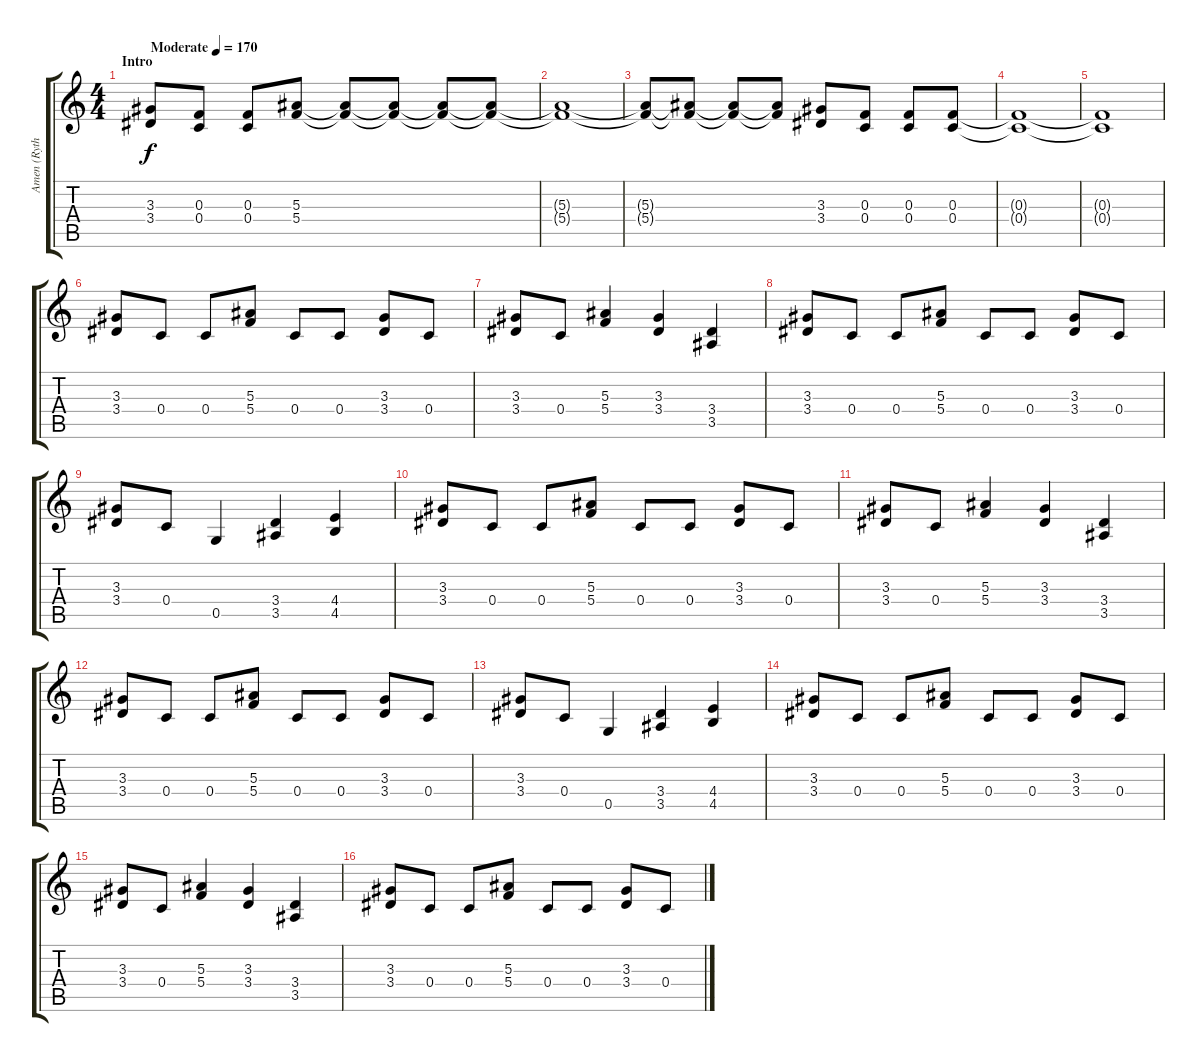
\track ("Amen (Rythm)" "Amen (Ryth") {instrument distortionguitar}
\staff {score tabs}
\tuning (D4 A3 F3 C3 G2 D2) {hide}
\ts (4 4)
\section ("" "Intro")
\tempo (170 "Moderate")
\clef g2
\ks c
(3.3 3.4).8{dy f instrument distortionguitar} (0.3 0.4).8 (0.3 0.4).8 (5.3 5.4).8 (5.3{t} 5.4{t}).8 (5.3{t} 5.4{t}).8 (5.3{t} 5.4{t}).8 (5.3{t} 5.4{t}).8 |
(5.3{t} 5.4{t}).1 |
(5.3{t} 5.4{t}).8 (5.3{t} 5.4{t}).8 (5.3{t} 5.4{t}).8 (5.3{t} 5.4{t}).8 (3.3 3.4).8 (0.3 0.4).8 (0.3 0.4).8 (0.3 0.4).8 |
(0.3{t} 0.4{t}).1 |
(0.3{t} 0.4{t}).1 |
(3.3 3.4).8 0.4.8 0.4.8 (5.3 5.4).8 0.4.8 0.4.8 (3.3 3.4).8 0.4.8 |
(3.3 3.4).8 0.4.8 (5.3 5.4).4 (3.3 3.4).4 (3.4 3.5).4 |
(3.3 3.4).8 0.4.8 0.4.8 (5.3 5.4).8 0.4.8 0.4.8 (3.3 3.4).8 0.4.8 |
(3.3 3.4).8 0.4.8 0.5.4 (3.4 3.5).4 (4.4 4.5).4 |
(3.3 3.4).8 0.4.8 0.4.8 (5.3 5.4).8 0.4.8 0.4.8 (3.3 3.4).8 0.4.8 |
(3.3 3.4).8 0.4.8 (5.3 5.4).4 (3.3 3.4).4 (3.4 3.5).4 |
(3.3 3.4).8 0.4.8 0.4.8 (5.3 5.4).8 0.4.8 0.4.8 (3.3 3.4).8 0.4.8 |
(3.3 3.4).8 0.4.8 0.5.4 (3.4 3.5).4 (4.4 4.5).4 |
(3.3 3.4).8 0.4.8 0.4.8 (5.3 5.4).8 0.4.8 0.4.8 (3.3 3.4).8 0.4.8 |
(3.3 3.4).8 0.4.8 (5.3 5.4).4 (3.3 3.4).4 (3.4 3.5).4 |
(3.3 3.4).8 0.4.8 0.4.8 (5.3 5.4).8 0.4.8 0.4.8 (3.3 3.4).8 0.4.8
